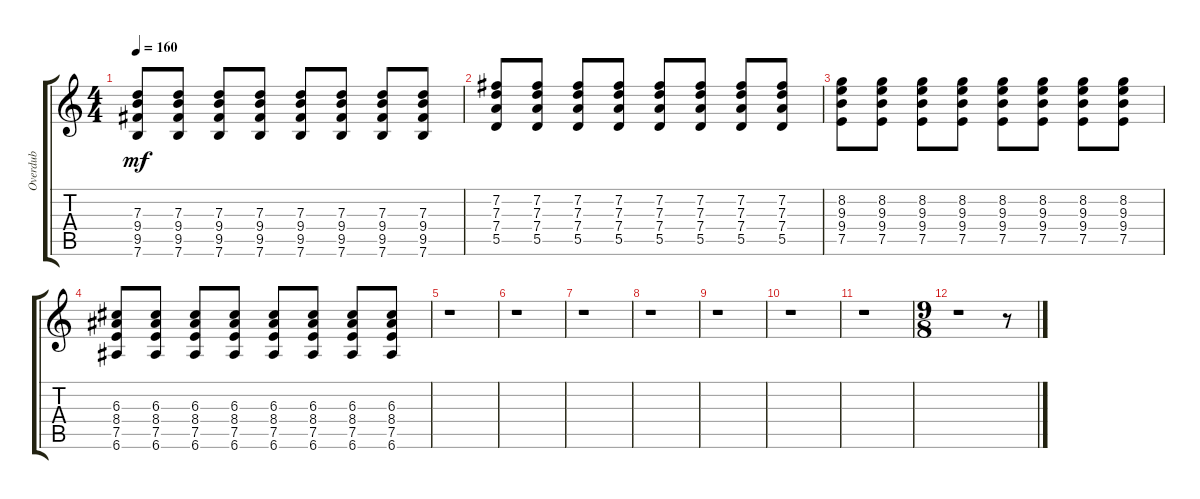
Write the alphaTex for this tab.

\track ("Overdub" "Overdub") {instrument distortionguitar}
\staff {score tabs}
\tuning (E4 B3 G3 D3 A2 E2) {hide}
\ts (4 4)
\tempo 160
\clef g2
\ks c
(7.3 9.4 9.5 7.6).8{dy mf} (7.3 9.4 9.5 7.6).8 (7.3 9.4 9.5 7.6).8 (7.3 9.4 9.5 7.6).8 (7.3 9.4 9.5 7.6).8 (7.3 9.4 9.5 7.6).8 (7.3 9.4 9.5 7.6).8 (7.3 9.4 9.5 7.6).8 |
(7.2 7.3 7.4 5.5).8 (7.2 7.3 7.4 5.5).8 (7.2 7.3 7.4 5.5).8 (7.2 7.3 7.4 5.5).8 (7.2 7.3 7.4 5.5).8 (7.2 7.3 7.4 5.5).8 (7.2 7.3 7.4 5.5).8 (7.2 7.3 7.4 5.5).8 |
(8.2 9.3 9.4 7.5).8 (8.2 9.3 9.4 7.5).8 (8.2 9.3 9.4 7.5).8 (8.2 9.3 9.4 7.5).8 (8.2 9.3 9.4 7.5).8 (8.2 9.3 9.4 7.5).8 (8.2 9.3 9.4 7.5).8 (8.2 9.3 9.4 7.5).8 |
(6.3 8.4 7.5 6.6).8 (6.3 8.4 7.5 6.6).8 (6.3 8.4 7.5 6.6).8 (6.3 8.4 7.5 6.6).8 (6.3 8.4 7.5 6.6).8 (6.3 8.4 7.5 6.6).8 (6.3 8.4 7.5 6.6).8 (6.3 8.4 7.5 6.6).8 |
r.1 |
r.1 |
r.1 |
r.1 |
r.1 |
r.1 |
r.1 |
\ts (9 8)
r.1 r.8
